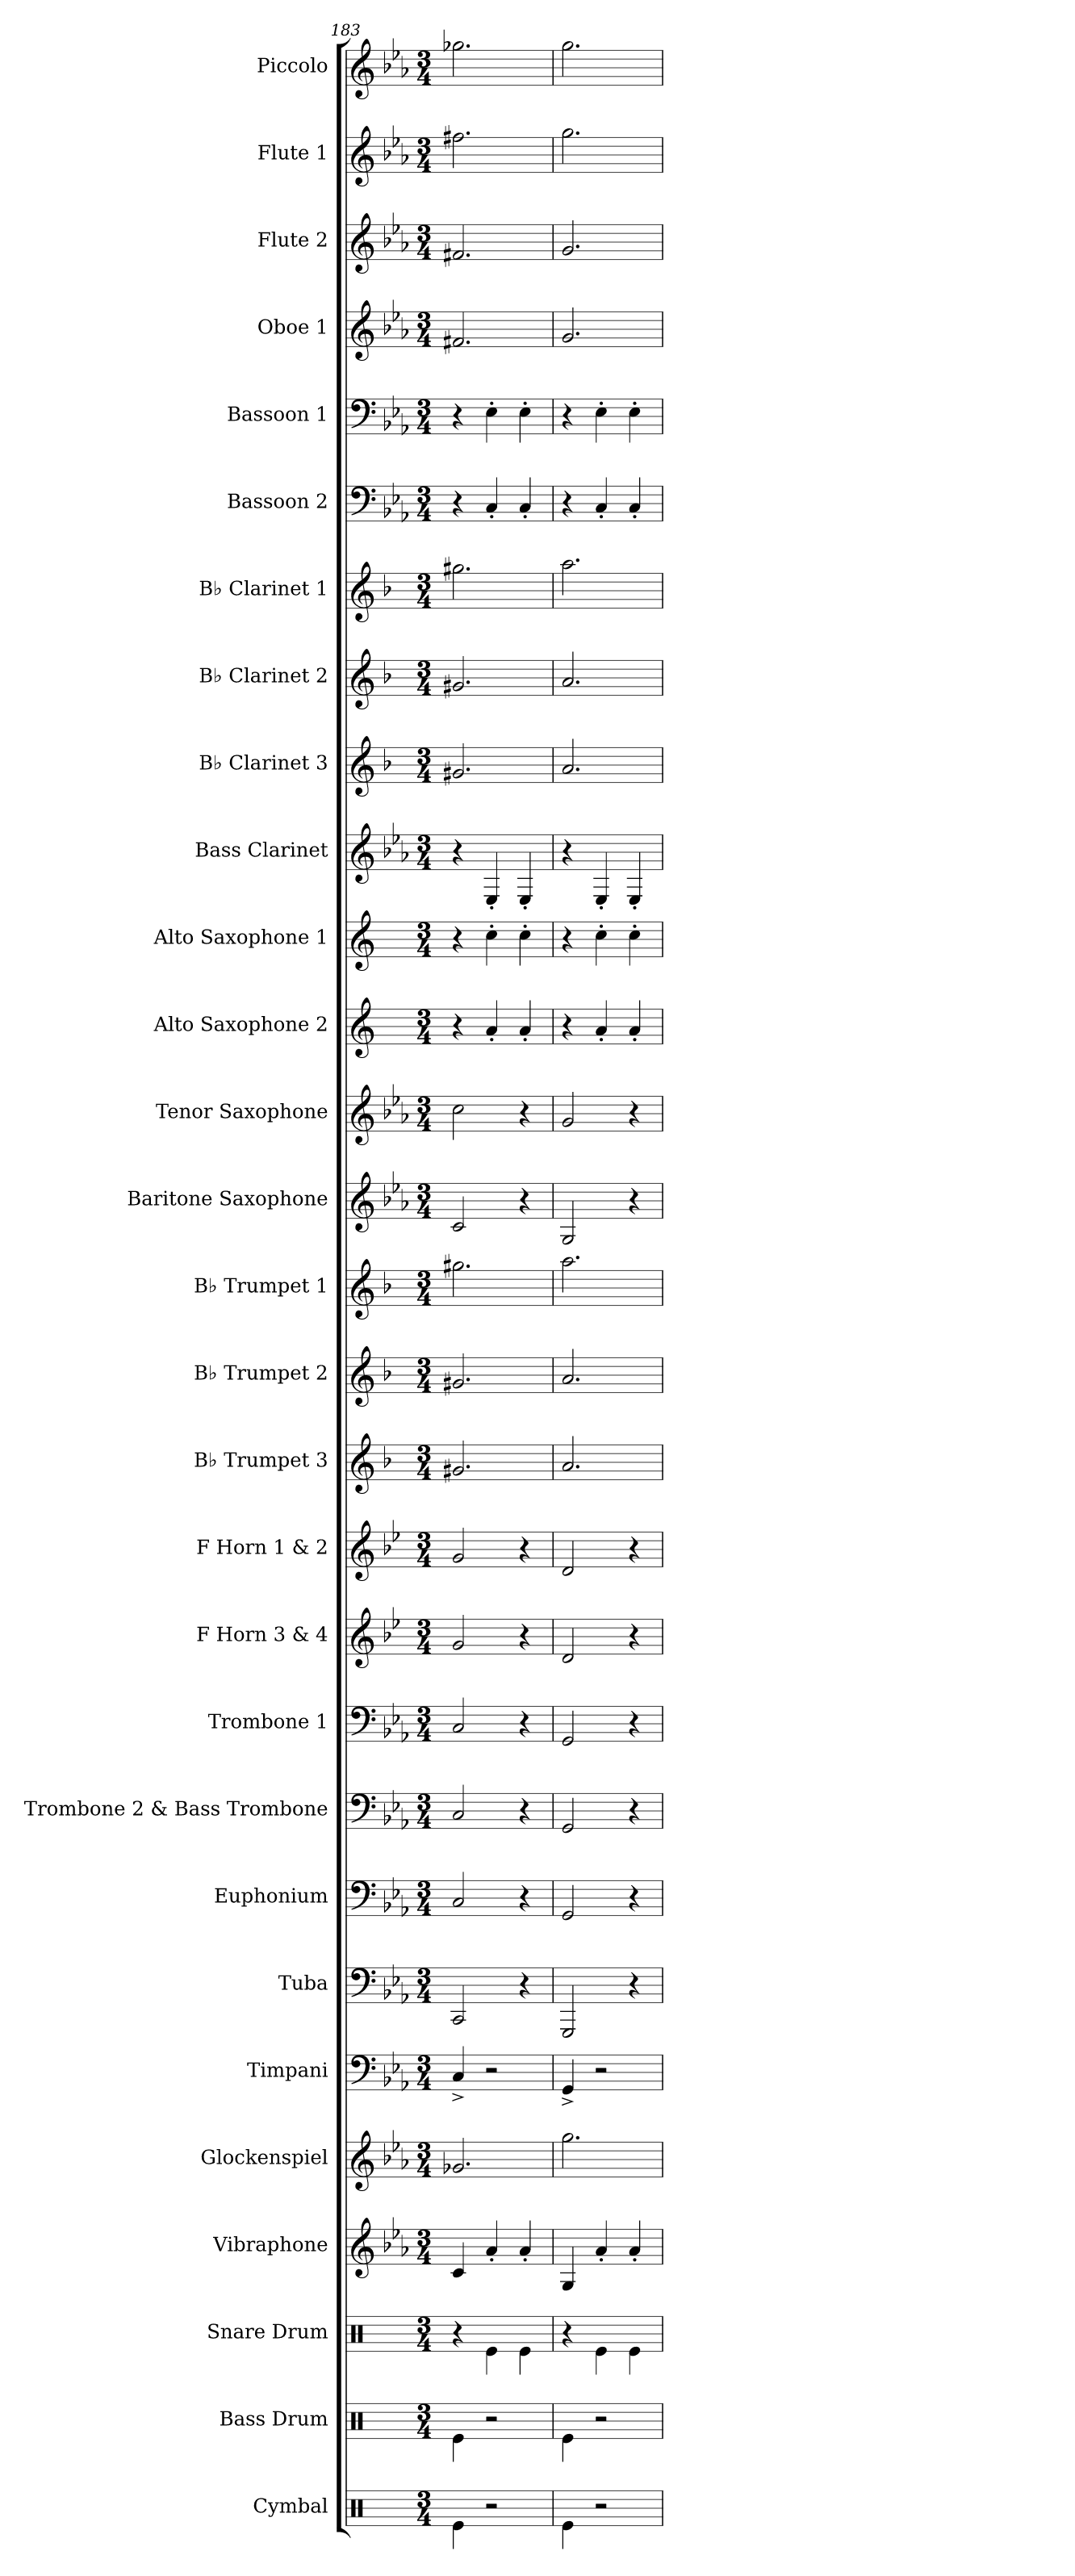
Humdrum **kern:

**kern	**kern	**kern	**kern	**kern	**kern	**kern	**kern	**kern	**kern	**kern	**kern	**kern	**kern	**kern	**kern	**kern	**kern	**kern	**kern	**kern	**kern	**kern	**kern	**kern	**kern	**kern	**kern	**kern
*part29	*part28	*part27	*part26	*part25	*part24	*part23	*part22	*part21	*part20	*part19	*part18	*part17	*part16	*part15	*part14	*part13	*part12	*part11	*part10	*part9	*part8	*part7	*part6	*part5	*part4	*part3	*part2	*part1
*staff29	*staff28	*staff27	*staff26	*staff25	*staff24	*staff23	*staff22	*staff21	*staff20	*staff19	*staff18	*staff17	*staff16	*staff15	*staff14	*staff13	*staff12	*staff11	*staff10	*staff9	*staff8	*staff7	*staff6	*staff5	*staff4	*staff3	*staff2	*staff1
*I"Cymbal	*I"Bass Drum	*I"Snare Drum	*I"Vibraphone	*I"Glockenspiel	*I"Timpani	*I"Tuba	*I"Euphonium	*I"Trombone 2 &amp; Bass Trombone	*I"Trombone 1	*I"F Horn 3 &amp; 4	*I"F Horn 1 &amp; 2	*I"B♭ Trumpet 3	*I"B♭ Trumpet 2	*I"B♭ Trumpet 1	*I"Baritone Saxophone	*I"Tenor Saxophone	*I"Alto Saxophone 2	*I"Alto Saxophone 1	*I"Bass Clarinet	*I"B♭ Clarinet 3	*I"B♭ Clarinet 2	*I"B♭ Clarinet 1	*I"Bassoon 2	*I"Bassoon 1	*I"Oboe 1	*I"Flute 2	*I"Flute 1	*I"Piccolo
*I'Cym.	*I'B. Dr.	*I'Sn. Dr.	*I'Vib.	*I'Glk.	*I'Timp.	*I'Tba.	*I'Euph.	*I'Tbn. 2 B. Tbn.	*I'Tbn. 1	*I'F Hn. 3 4	*I'F Hn. 1 2	*I'B♭ Tpt. 3	*I'B♭ Tpt. 2	*I'B♭ Tpt. 1	*I'Bar. Sax.	*I'T. Sax.	*I'A. Sax. 2	*I'A. Sax. 1	*I'B. Cl.	*I'B♭ Cl. 3	*I'B♭ Cl. 2	*I'B♭ Cl. 1	*I'Bsn. 2	*I'Bsn. 1	*I'Ob. 1	*I'Fl. 2	*I'Fl. 1	*I'Picc.
*clefX	*clefX	*clefX	*clefG2	*clefG2	*clefF4	*clefF4	*clefF4	*clefF4	*clefF4	*clefG2	*clefG2	*clefG2	*clefG2	*clefG2	*clefG2	*clefG2	*clefG2	*clefG2	*clefG2	*clefG2	*clefG2	*clefG2	*clefF4	*clefF4	*clefG2	*clefG2	*clefG2	*clefG2
*	*	*	*	*ITrd-14c-24	*	*	*	*	*	*ITrd4c7	*ITrd4c7	*ITrd1c2	*ITrd1c2	*ITrd1c2	*ITrd12c21	*ITrd8c14	*ITrd5c9	*ITrd5c9	*ITrd8c14	*ITrd1c2	*ITrd1c2	*ITrd1c2	*	*	*	*	*	*ITrd-7c-12
*k[]	*k[]	*k[]	*k[b-e-a-]	*k[b-e-a-]	*k[b-e-a-]	*k[b-e-a-]	*k[b-e-a-]	*k[b-e-a-]	*k[b-e-a-]	*k[b-e-a-]	*k[b-e-a-]	*k[b-e-a-]	*k[b-e-a-]	*k[b-e-a-]	*k[b-e-a-]	*k[b-e-a-]	*k[b-e-a-]	*k[b-e-a-]	*k[b-e-a-]	*k[b-e-a-]	*k[b-e-a-]	*k[b-e-a-]	*k[b-e-a-]	*k[b-e-a-]	*k[b-e-a-]	*k[b-e-a-]	*k[b-e-a-]	*k[b-e-a-]
*M3/4	*M3/4	*M3/4	*M3/4	*M3/4	*M3/4	*M3/4	*M3/4	*M3/4	*M3/4	*M3/4	*M3/4	*M3/4	*M3/4	*M3/4	*M3/4	*M3/4	*M3/4	*M3/4	*M3/4	*M3/4	*M3/4	*M3/4	*M3/4	*M3/4	*M3/4	*M3/4	*M3/4	*M3/4
=183	=183	=183	=183	=183	=183	=183	=183	=183	=183	=183	=183	=183	=183	=183	=183	=183	=183	=183	=183	=183	=183	=183	=183	=183	=183	=183	=183	=183
4Re\	4Re\	4r	4c/	2.ggg-X/	4C^/	2CC/	2C/	2C/	2C/	2c/	2c/	2.f#X/	2.f#X/	2.ff#X\	2C/	2c\	4r	4r	4r	2.f#X/	2.f#X/	2.ff#X\	4r	4r	2.f#X/	2.f#X/	2.ff#X\	2.ggg-X\
2r	2r	4Re\	4a-'/	.	2r	.	.	.	.	.	.	.	.	.	.	.	4c'/	4e-'\	4EE-'/	.	.	.	4C'/	4E-'\	.	.	.	.
.	.	4Re\	4a-'/	.	.	4r	4r	4r	4r	4r	4r	.	.	.	4r	4r	4c'/	4e-'\	4EE-'/	.	.	.	4C'/	4E-'\	.	.	.	.
=184	=184	=184	=184	=184	=184	=184	=184	=184	=184	=184	=184	=184	=184	=184	=184	=184	=184	=184	=184	=184	=184	=184	=184	=184	=184	=184	=184	=184
4Re\	4Re\	4r	4G/	2.gggg\	4GG^/	2GGG/	2GG/	2GG/	2GG/	2G/	2G/	2.g/	2.g/	2.gg\	2GG/	2G/	4r	4r	4r	2.g/	2.g/	2.gg\	4r	4r	2.g/	2.g/	2.gg\	2.ggg\
2r	2r	4Re\	4a-'/	.	2r	.	.	.	.	.	.	.	.	.	.	.	4c'/	4e-'\	4EE-'/	.	.	.	4C'/	4E-'\	.	.	.	.
.	.	4Re\	4a-'/	.	.	4r	4r	4r	4r	4r	4r	.	.	.	4r	4r	4c'/	4e-'\	4EE-'/	.	.	.	4C'/	4E-'\	.	.	.	.
=	=	=	=	=	=	=	=	=	=	=	=	=	=	=	=	=	=	=	=	=	=	=	=	=	=	=	=	=
*-	*-	*-	*-	*-	*-	*-	*-	*-	*-	*-	*-	*-	*-	*-	*-	*-	*-	*-	*-	*-	*-	*-	*-	*-	*-	*-	*-	*-
